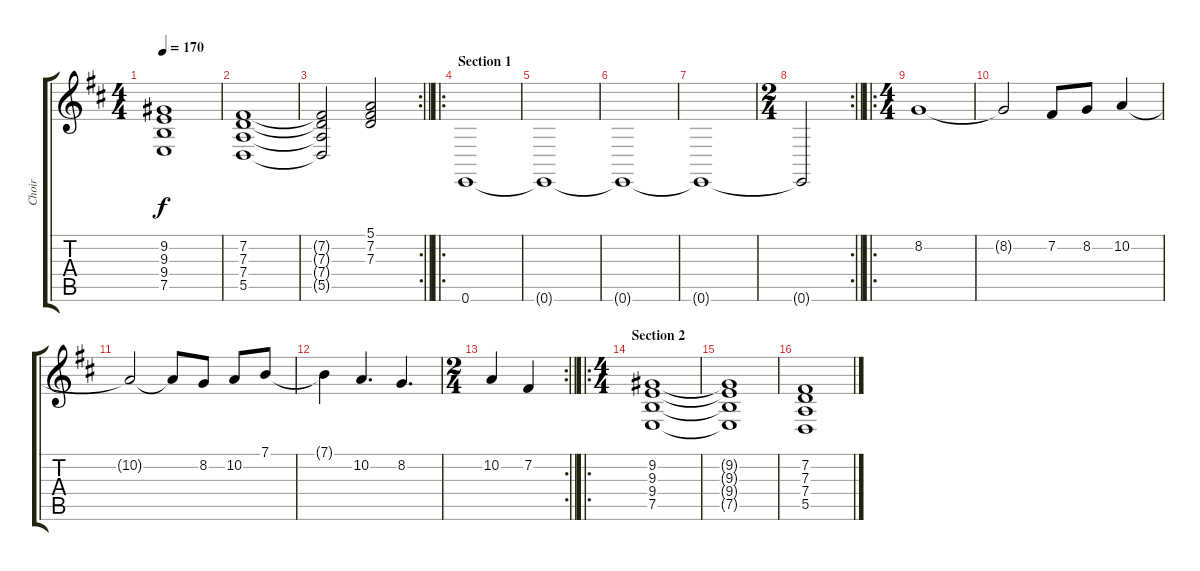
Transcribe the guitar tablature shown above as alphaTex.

\track ("Choir" "Choir") {instrument choiraahs}
\staff {score tabs}
\tuning (E4 B3 G3 D3 A2 E2) {hide}
\ts (4 4)
\tempo 170
\clef g2
\ks d
(9.2{t} 9.3{t} 9.4{t} 7.5{t}).1{dy f} |
(7.2 7.3 7.4 5.5).1 |
\rc 2
\barLineRight lightlight
(7.2{t} 7.3{t} 7.4{t} 5.5{t}).2 (5.1 7.2 7.3).2 |
\ro
\section ("" "Section 1")
0.6.1 |
0.6{t}.1 |
0.6{t}.1 |
0.6{t}.1 |
\rc 2
\ts (2 4)
\barLineRight lightlight
0.6{t}.2 |
\ro
\ts (4 4)
8.2.1 |
8.2{t}.2 7.2.8 8.2.8 10.2.4 |
10.2{t}.2 10.2{t}.8 8.2.8 10.2.8 7.1.8 |
7.1{t}.4 10.2.4{d} 8.2.4{d} |
\rc 2
\ts (2 4)
\barLineRight lightlight
10.2.4 7.2.4 |
\ro
\ts (4 4)
\section ("" "Section 2")
(9.2 9.3 9.4 7.5).1 |
(9.2{t} 9.3{t} 9.4{t} 7.5{t}).1 |
(7.2 7.3 7.4 5.5).1
